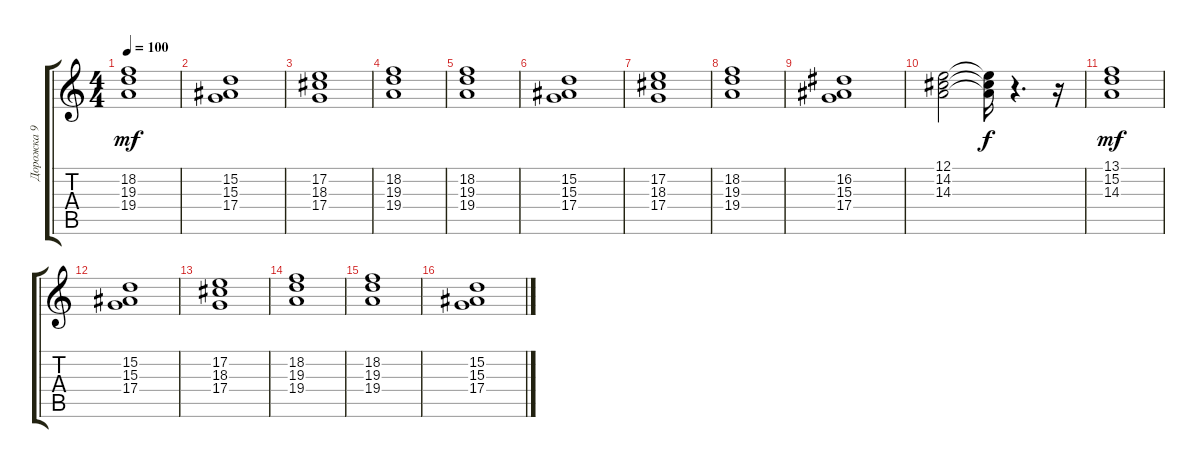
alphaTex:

\track ("Дорожка 9" "Дорожка 9") {instrument stringensemble1}
\staff {score tabs}
\tuning (E4 B3 G3 D3 A2 E2) {hide}
\ts (4 4)
\tempo 100
\clef g2
\ks c
(18.2 19.3 19.4).1{dy mf} |
(15.2 15.3 17.4).1 |
(17.2 18.3 17.4).1 |
(18.2 19.3 19.4).1 |
(18.2 19.3 19.4).1 |
(15.2 15.3 17.4).1 |
(17.2 18.3 17.4).1 |
(18.2 19.3 19.4).1 |
(16.2 15.3 17.4).1 |
(12.1 14.2 14.3).2 (12.1{t} 14.2{t} 14.3{t}).16{dy f} r.4{d} r.16 |
(13.1 15.2 14.3).1{dy mf} |
(15.2 15.3 17.4).1 |
(17.2 18.3 17.4).1 |
(18.2 19.3 19.4).1 |
(18.2 19.3 19.4).1 |
(15.2 15.3 17.4).1
